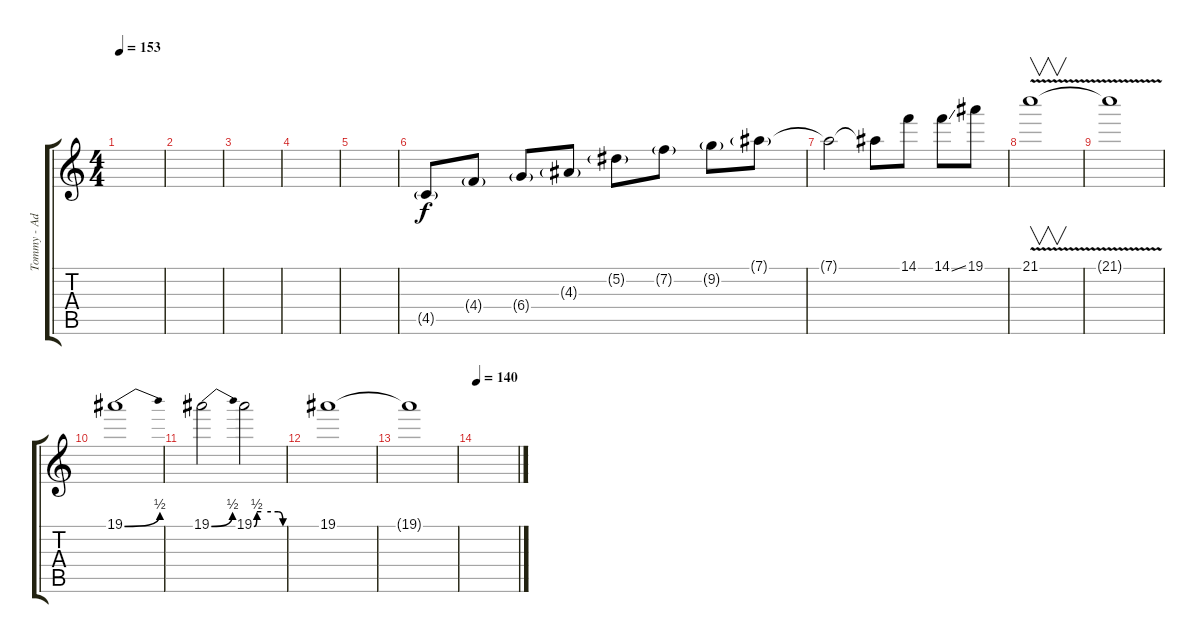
\track ("Tommy - Add Guitar" "Tommy - Ad") {instrument distortionguitar}
\staff {score tabs}
\tuning (Eb4 Bb3 Gb3 Db3 Ab2 Eb2) {hide}
\ts (4 4)
\tempo 153
\clef g2
\ks c
|
|
|
|
|
4.5{g}.8 4.4{g}.8 6.4{g}.8 4.3{g}.8 5.2{g}.8 7.2{g}.8 9.2{g}.8 7.1{g}.8 |
7.1{t}.2{dy f} 7.1{t}.8 14.1.8 14.1{ss}.8 19.1.8 |
21.1{v}.1{v} |
21.1{t}.1 |
19.1{be (bend 0 0 60 2)}.1 |
19.1{be (bend 0 0 60 2)}.2 19.1{be (custom 0 0 6 2 15 2 50 2 60 0)}.2 |
19.1.1 |
19.1{t}.1 |
\tempo 140
